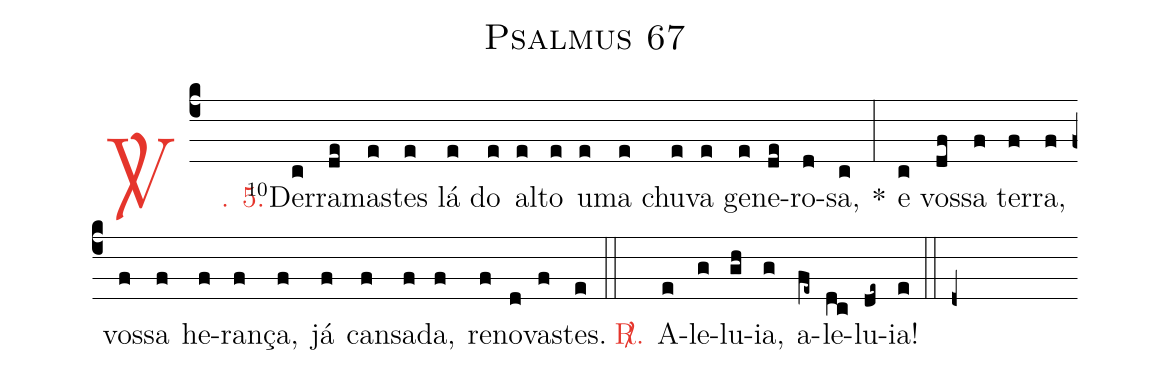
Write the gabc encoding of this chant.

name: Psalmus 67;
%%
(c4)

<c><sp>V/</sp>. 5.</c>() <v>\VSup{10}</v>Der(c)ra(de)mas(e)tes(e) lá(e) do(e) al(e)to(e) u(e)ma(e) chu(e)va(e) ge(e)ne(de)ro(d)sa,(c) *(:) e(c) vos(df)sa(f) ter(f)ra,(f) vos(f)sa(f) he(f)ran(f)ça,(f) já(f) can(f)sa(f)da,(f) re(f)no(d)vas(f)tes.(e)

(::)

<nlba><c><sp>R/</sp>.</c>() A</nlba>(e)le(g)lu(gh)ia,(g) a(fe~)le(dc)lu(de~)ia!(e)

(::)

(d+)
